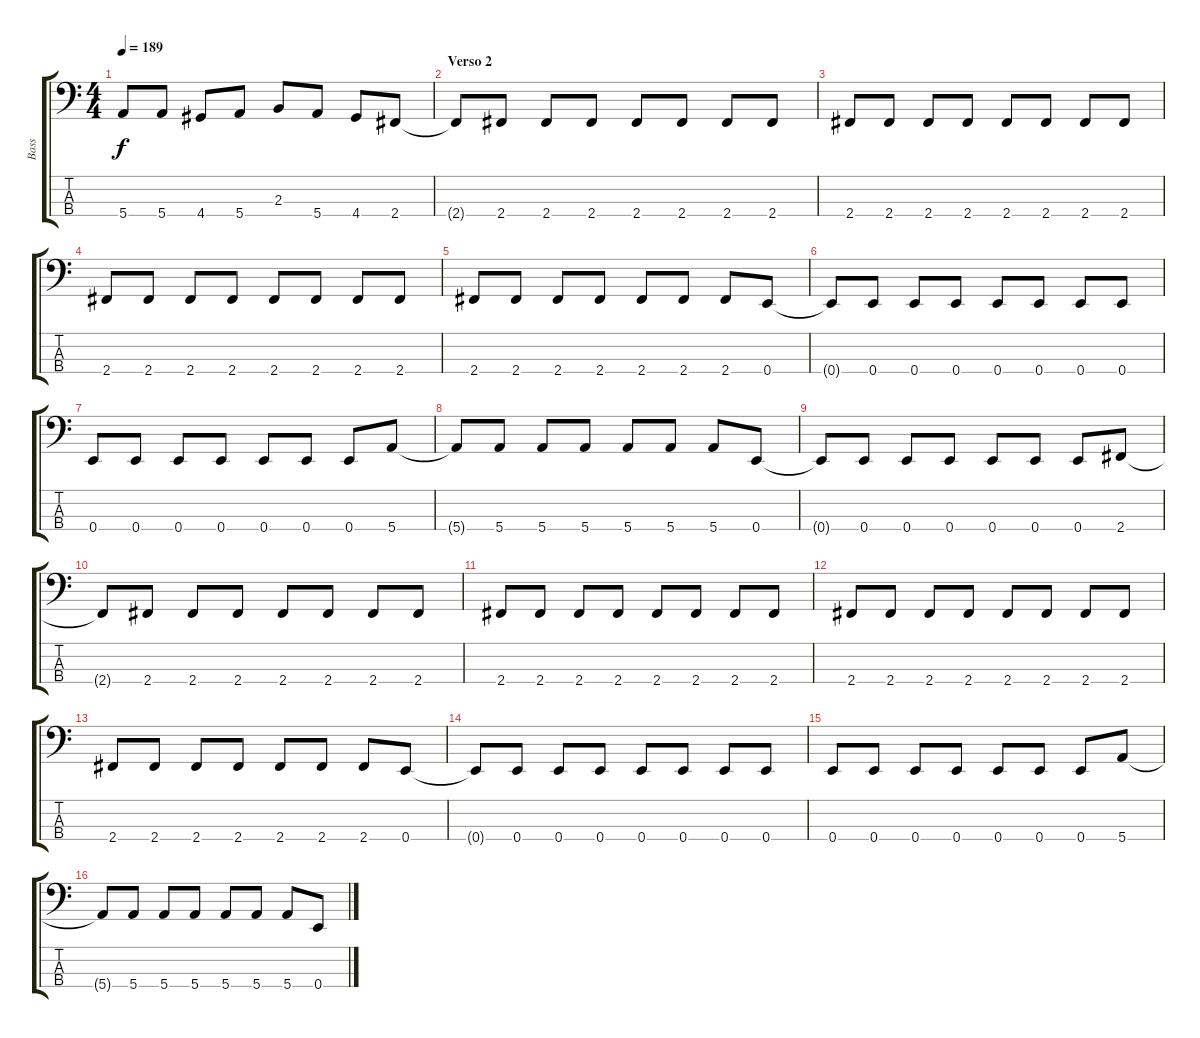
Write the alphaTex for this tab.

\track ("Bass" "Bass") {instrument electricbassfinger}
\staff {score tabs}
\tuning (G2 D2 A1 E1) {hide}
\ts (4 4)
\tempo 189
\clef f4
\ks c
5.4{t}.8{dy f} 5.4.8 4.4.8 5.4.8 2.3.8 5.4.8 4.4.8 2.4.8 |
\section ("" "Verso 2")
2.4{t}.8 2.4.8 2.4.8 2.4.8 2.4.8 2.4.8 2.4.8 2.4.8 |
2.4.8 2.4.8 2.4.8 2.4.8 2.4.8 2.4.8 2.4.8 2.4.8 |
2.4.8 2.4.8 2.4.8 2.4.8 2.4.8 2.4.8 2.4.8 2.4.8 |
2.4.8 2.4.8 2.4.8 2.4.8 2.4.8 2.4.8 2.4.8 0.4.8 |
0.4{t}.8 0.4.8 0.4.8 0.4.8 0.4.8 0.4.8 0.4.8 0.4.8 |
0.4.8 0.4.8 0.4.8 0.4.8 0.4.8 0.4.8 0.4.8 5.4.8 |
5.4{t}.8 5.4.8 5.4.8 5.4.8 5.4.8 5.4.8 5.4.8 0.4.8 |
0.4{t}.8 0.4.8 0.4.8 0.4.8 0.4.8 0.4.8 0.4.8 2.4.8 |
2.4{t}.8 2.4.8 2.4.8 2.4.8 2.4.8 2.4.8 2.4.8 2.4.8 |
2.4.8 2.4.8 2.4.8 2.4.8 2.4.8 2.4.8 2.4.8 2.4.8 |
2.4.8 2.4.8 2.4.8 2.4.8 2.4.8 2.4.8 2.4.8 2.4.8 |
2.4.8 2.4.8 2.4.8 2.4.8 2.4.8 2.4.8 2.4.8 0.4.8 |
0.4{t}.8 0.4.8 0.4.8 0.4.8 0.4.8 0.4.8 0.4.8 0.4.8 |
0.4.8 0.4.8 0.4.8 0.4.8 0.4.8 0.4.8 0.4.8 5.4.8 |
5.4{t}.8 5.4.8 5.4.8 5.4.8 5.4.8 5.4.8 5.4.8 0.4.8
